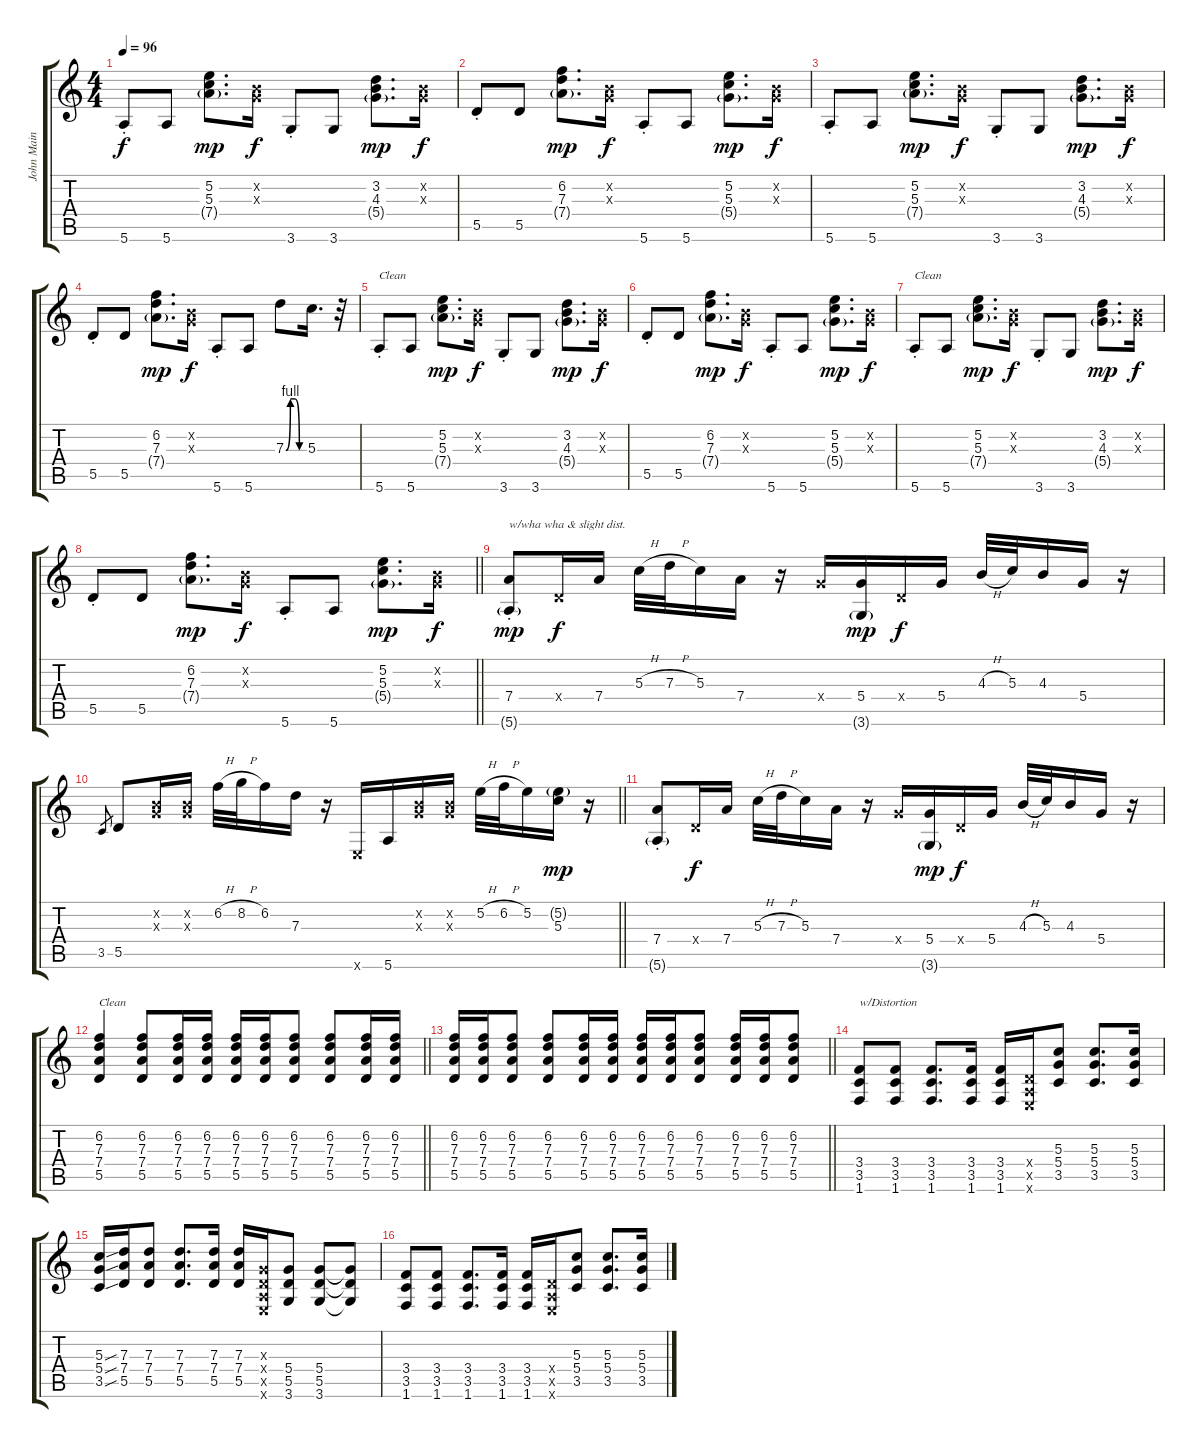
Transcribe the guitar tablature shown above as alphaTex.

\track ("John Main guitar" "John Main ") {instrument electricguitarclean}
\staff {score tabs}
\tuning (E4 B3 G3 D3 A2 E2) {hide}
\ts (4 4)
\tempo 96
\clef g2
\ks c
5.6{st}.8{dy f} 5.6.8 (5.2 5.3 7.4{g}).8{d dy mp} (0.2{x} 0.3{x}).16{dy f} 3.6{st}.8 3.6.8 (3.2 4.3 5.4{g}).8{d dy mp} (0.2{x} 0.3{x}).16{dy f} |
5.5{st}.8 5.5.8 (6.2 7.3 7.4{g}).8{d dy mp} (0.2{x} 0.3{x}).16{dy f} 5.6{st}.8 5.6.8 (5.2 5.3 5.4{g}).8{d dy mp} (0.2{x} 0.3{x}).16{dy f} |
5.6{st}.8 5.6.8 (5.2 5.3 7.4{g}).8{d dy mp} (0.2{x} 0.3{x}).16{dy f} 3.6{st}.8 3.6.8 (3.2 4.3 5.4{g}).8{d dy mp} (0.2{x} 0.3{x}).16{dy f} |
5.5{st}.8 5.5.8 (6.2 7.3 7.4{g}).8{d dy mp} (0.2{x} 0.3{x}).16{dy f} 5.6{st}.8 5.6.8 7.3{be (custom 0 0 15 4 30 4 45 0 60 0)}.8 5.3.16{d} r.32 |
5.6{st}.8{txt "Clean" instrument electricguitarclean} 5.6.8 (5.2 5.3 7.4{g}).8{d dy mp} (0.2{x} 0.3{x}).16{dy f} 3.6{st}.8 3.6.8 (3.2 4.3 5.4{g}).8{d dy mp} (0.2{x} 0.3{x}).16{dy f} |
5.5{st}.8 5.5.8 (6.2 7.3 7.4{g}).8{d dy mp} (0.2{x} 0.3{x}).16{dy f} 5.6{st}.8 5.6.8 (5.2 5.3 5.4{g}).8{d dy mp} (0.2{x} 0.3{x}).16{dy f} |
5.6{st}.8{txt "Clean"} 5.6.8 (5.2 5.3 7.4{g}).8{d dy mp} (0.2{x} 0.3{x}).16{dy f} 3.6{st}.8 3.6.8 (3.2 4.3 5.4{g}).8{d dy mp} (0.2{x} 0.3{x}).16{dy f} |
\barLineRight lightlight
5.5{st}.8 5.5.8 (6.2 7.3 7.4{g}).8{d dy mp} (0.2{x} 0.3{x}).16{dy f} 5.6{st}.8 5.6.8 (5.2 5.3 5.4{g}).8{d dy mp} (0.2{x} 0.3{x}).16{dy f} |
(7.4 5.6{g st}).8{txt "w/wha wha & slight dist." dy mp volume 11 instrument distortionguitar} 0.4{x}.16{dy f} 7.4.16 5.3{h}.32 7.3{h}.32 5.3.16 7.4.16 r.16 5.4{x}.16 (5.4 3.6{g}).16{dy mp} 0.4{x}.16{dy f} 5.4.16 4.3{h}.32 5.3.32 4.3.16 5.4.16 r.16 |
\barLineRight lightlight
3.5.8{gr} 5.5.8 (0.2{x} 0.3{x}).16 (0.2{x} 0.3{x}).16 6.2{h}.32 8.2{h}.32 6.2.16 7.3.16 r.16 0.6{x}.16 5.6.16 (0.2{x} 0.3{x}).16 (0.2{x} 0.3{x}).16 5.2{h}.32 6.2{h}.32 5.2.16 (5.2{g} 5.3).16{dy mp} r.16 |
(7.4 5.6{g st}).8 0.4{x}.16{dy f} 7.4.16 5.3{h}.32 7.3{h}.32 5.3.16 7.4.16 r.16 5.4{x}.16 (5.4 3.6{g}).16{dy mp} 0.4{x}.16{dy f} 5.4.16 4.3{h}.32 5.3.32 4.3.16 5.4.16 r.16 |
\barLineRight lightlight
(6.2 7.3 7.4 5.5).4{txt "Clean" volume 16 instrument electricguitarclean} (6.2 7.3 7.4 5.5).8 (6.2 7.3 7.4 5.5).16 (6.2 7.3 7.4 5.5).16 (6.2 7.3 7.4 5.5).16 (6.2 7.3 7.4 5.5).16 (6.2 7.3 7.4 5.5).8 (6.2 7.3 7.4 5.5).8 (6.2 7.3 7.4 5.5).16 (6.2 7.3 7.4 5.5).16 |
\barLineRight lightlight
(6.2 7.3 7.4 5.5).16 (6.2 7.3 7.4 5.5).16 (6.2 7.3 7.4 5.5).8 (6.2 7.3 7.4 5.5).8 (6.2 7.3 7.4 5.5).16 (6.2 7.3 7.4 5.5).16 (6.2 7.3 7.4 5.5).16 (6.2 7.3 7.4 5.5).16 (6.2 7.3 7.4 5.5).8 (6.2 7.3 7.4 5.5).16 (6.2 7.3 7.4 5.5).16 (6.2 7.3 7.4 5.5).8 |
(3.4 3.5 1.6).8{txt "w/Distortion" instrument distortionguitar} (3.4 3.5 1.6).8 (3.4 3.5 1.6).8{d} (3.4 3.5 1.6).16 (3.4 3.5 1.6).16 (0.4{x} 0.5{x} 0.6{x}).16 (5.3 5.4 3.5).8 (5.3 5.4 3.5).8{d} (5.3 5.4 3.5).16 |
(5.3{sou} 5.4{sou} 3.5{sou}).16 (7.3 7.4 5.5).16 (7.3 7.4 5.5).8 (7.3 7.4 5.5).8{d} (7.3 7.4 5.5).16 (7.3 7.4 5.5).16 (0.3{x} 0.4{x} 0.5{x} 0.6{x}).16 (5.4 5.5 3.6).8 (5.4 5.5 3.6).8 (5.4{t} 5.5{t} 3.6{t}).8 |
(3.4 3.5 1.6).8 (3.4 3.5 1.6).8 (3.4 3.5 1.6).8{d} (3.4 3.5 1.6).16 (3.4 3.5 1.6).16 (0.4{x} 0.5{x} 0.6{x}).16 (5.3 5.4 3.5).8 (5.3 5.4 3.5).8{d} (5.3 5.4 3.5).16
